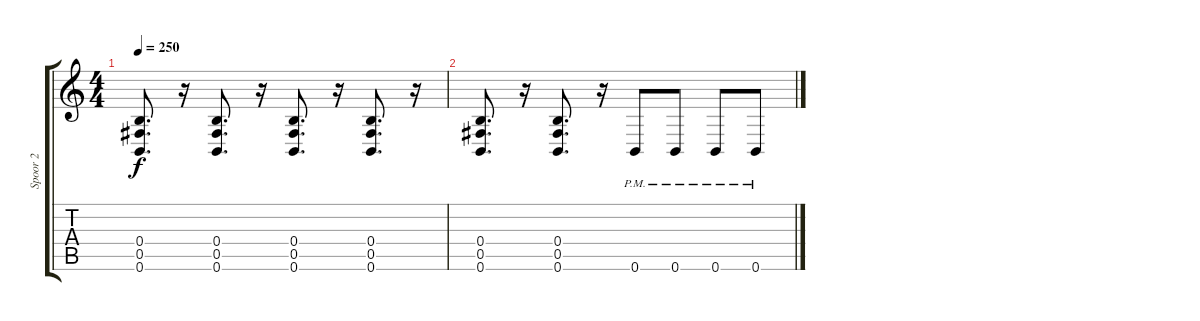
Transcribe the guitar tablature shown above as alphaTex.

\track ("Spoor 2" "Spoor 2") {instrument overdrivenguitar}
\staff {score tabs}
\tuning (E4 B3 G3 B2 Gb2 B1) {hide}
\ts (4 4)
\tempo 250
\clef g2
\ks c
(0.4 0.5 0.6).8{d dy f} r.16 (0.4 0.5 0.6).8{d} r.16 (0.4 0.5 0.6).8{d} r.16 (0.4 0.5 0.6).8{d} r.16 |
(0.4 0.5 0.6).8{d} r.16 (0.4 0.5 0.6).8{d} r.16 0.6{pm}.8 0.6{pm}.8 0.6{pm}.8 0.6{pm}.8
